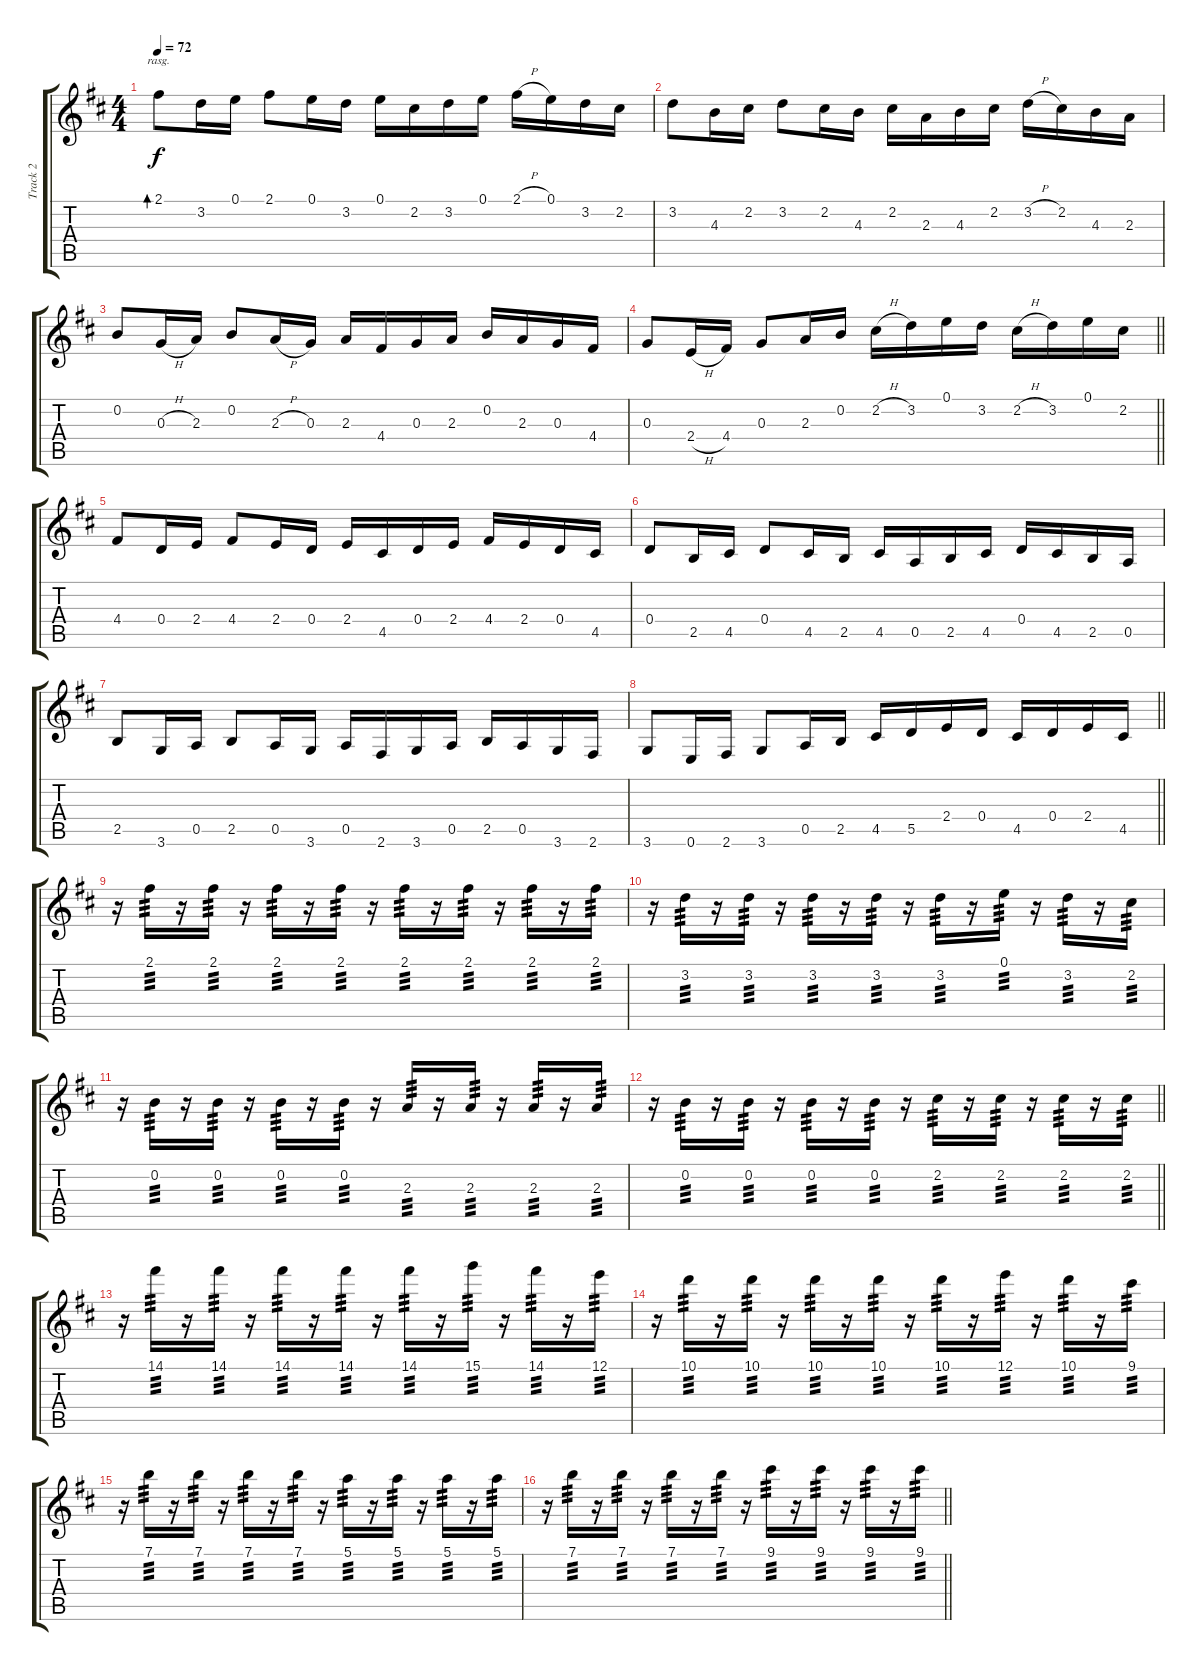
\track ("Track 2" "Track 2") {instrument electricguitarjazz}
\staff {score tabs}
\tuning (E4 B3 G3 D3 A2 E2) {hide}
\ts (4 4)
\tempo 72
\clef g2
\ks d
2.1.8{bd 60 rasg ii dy f} 3.2.16 0.1.16 2.1.8 0.1.16 3.2.16 0.1.16 2.2.16 3.2.16 0.1.16 2.1{h}.16 0.1.16 3.2.16 2.2.16 |
3.2.8 4.3.16 2.2.16 3.2.8 2.2.16 4.3.16 2.2.16 2.3.16 4.3.16 2.2.16 3.2{h}.16 2.2.16 4.3.16 2.3.16 |
0.2.8 0.3{h}.16 2.3.16 0.2.8 2.3{h}.16 0.3.16 2.3.16 4.4.16 0.3.16 2.3.16 0.2.16 2.3.16 0.3.16 4.4.16 |
\barLineRight lightlight
0.3.8 2.4{h}.16 4.4.16 0.3.8 2.3.16 0.2.16 2.2{h}.16 3.2.16 0.1.16 3.2.16 2.2{h}.16 3.2.16 0.1.16 2.2.16 |
4.4.8 0.4.16 2.4.16 4.4.8 2.4.16 0.4.16 2.4.16 4.5.16 0.4.16 2.4.16 4.4.16 2.4.16 0.4.16 4.5.16 |
0.4.8 2.5.16 4.5.16 0.4.8 4.5.16 2.5.16 4.5.16 0.5.16 2.5.16 4.5.16 0.4.16 4.5.16 2.5.16 0.5.16 |
2.5.8 3.6.16 0.5.16 2.5.8 0.5.16 3.6.16 0.5.16 2.6.16 3.6.16 0.5.16 2.5.16 0.5.16 3.6.16 2.6.16 |
\barLineRight lightlight
3.6.8 0.6.16 2.6.16 3.6.8 0.5.16 2.5.16 4.5.16 5.5.16 2.4.16 0.4.16 4.5.16 0.4.16 2.4.16 4.5.16 |
r.16 2.1.16{tp 3} r.16 2.1.16{tp 3} r.16 2.1.16{tp 3} r.16 2.1.16{tp 3} r.16 2.1.16{tp 3} r.16 2.1.16{tp 3} r.16 2.1.16{tp 3} r.16 2.1.16{tp 3} |
r.16 3.2.16{tp 3} r.16 3.2.16{tp 3} r.16 3.2.16{tp 3} r.16 3.2.16{tp 3} r.16 3.2.16{tp 3} r.16 0.1.16{tp 3} r.16 3.2.16{tp 3} r.16 2.2.16{tp 3} |
r.16 0.2.16{tp 3} r.16 0.2.16{tp 3} r.16 0.2.16{tp 3} r.16 0.2.16{tp 3} r.16 2.3.16{tp 3} r.16 2.3.16{tp 3} r.16 2.3.16{tp 3} r.16 2.3.16{tp 3} |
\barLineRight lightlight
r.16 0.2.16{tp 3} r.16 0.2.16{tp 3} r.16 0.2.16{tp 3} r.16 0.2.16{tp 3} r.16 2.2.16{tp 3} r.16 2.2.16{tp 3} r.16 2.2.16{tp 3} r.16 2.2.16{tp 3} |
r.16 14.1.16{tp 3} r.16 14.1.16{tp 3} r.16 14.1.16{tp 3} r.16 14.1.16{tp 3} r.16 14.1.16{tp 3} r.16 15.1.16{tp 3} r.16 14.1.16{tp 3} r.16 12.1.16{tp 3} |
r.16 10.1.16{tp 3} r.16 10.1.16{tp 3} r.16 10.1.16{tp 3} r.16 10.1.16{tp 3} r.16 10.1.16{tp 3} r.16 12.1.16{tp 3} r.16 10.1.16{tp 3} r.16 9.1.16{tp 3} |
r.16 7.1.16{tp 3} r.16 7.1.16{tp 3} r.16 7.1.16{tp 3} r.16 7.1.16{tp 3} r.16 5.1.16{tp 3} r.16 5.1.16{tp 3} r.16 5.1.16{tp 3} r.16 5.1.16{tp 3} |
\barLineRight lightlight
r.16 7.1.16{tp 3} r.16 7.1.16{tp 3} r.16 7.1.16{tp 3} r.16 7.1.16{tp 3} r.16 9.1.16{tp 3} r.16 9.1.16{tp 3} r.16 9.1.16{tp 3} r.16 9.1.16{tp 3}
